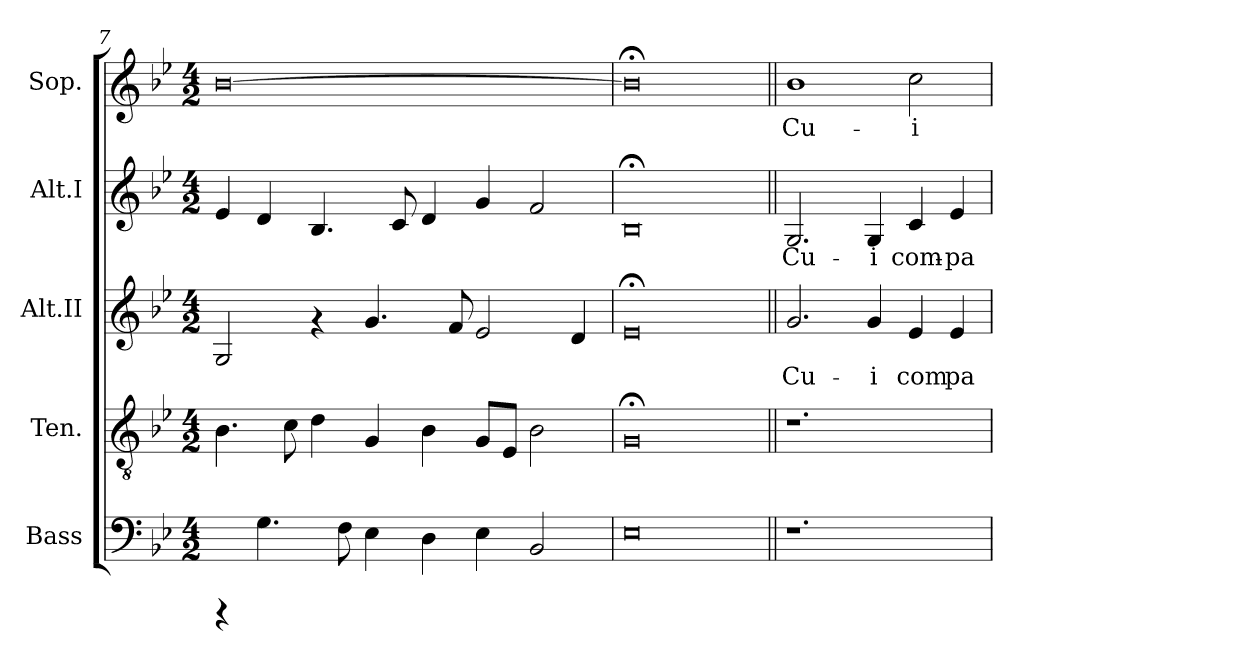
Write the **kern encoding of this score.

**kern	**text	**kern	**text	**kern	**text	**kern	**text	**kern	**text
*part5	*part5	*part4	*part4	*part3	*part3	*part2	*part2	*part1	*part1
*staff5	*staff5	*staff4	*staff4	*staff3	*staff3	*staff2	*staff2	*staff1	*staff1
*I"Bass	*	*I"Ten.	*	*I"Alt.II	*	*I"Alt.I	*	*I"Sop.	*
*I'B	*	*I'T	*	*I'AII	*	*I'AI	*	*I'S	*
*clefF4	*	*clefGv2	*	*clefG2	*	*clefG2	*	*clefG2	*
*k[b-e-]	*	*k[b-e-]	*	*k[b-e-]	*	*k[b-e-]	*	*k[b-e-]	*
*B-:	*	*B-:	*	*B-:	*	*B-:	*	*B-:	*
*M4/2	*	*M4/2	*	*M4/2	*	*M4/2	*	*M4/2	*
=7	=7	=7	=7	=7	=7	=7	=7	=7	=7
!	!	!	!LO:LY:b:cj	!	!LO:LY:b:cj	!	!LO:LY:b:cj	!	!LO:LY:b:cj
4rCCC	.	4.B-\	.	2G/	.	4e-/	.	[>0b-	.
!	!LO:LY:b:cj	!	!	!	!	!	!LO:LY:b:cj	!	!
4.G\	.	.	.	.	.	4d/	.	.	.
!	!	!	!LO:LY:b:cj	!	!	!	!	!	!
.	.	8c\	.	.	.	.	.	.	.
!	!	!	!LO:LY:b:cj	!	!	!	!LO:LY:b:cj	!	!
.	.	4d\	.	4rf	.	4.B-/	.	.	.
!	!LO:LY:b:cj	!	!	!	!	!	!	!	!
8F\	.	.	.	.	.	.	.	.	.
!	!LO:LY:b:cj	!	!LO:LY:b:cj	!	!LO:LY:b:cj	!	!	!	!
4E-\	.	4G/	.	4.g/	.	.	.	.	.
!	!	!	!	!	!	!	!LO:LY:b:cj	!	!
.	.	.	.	.	.	8c/	.	.	.
!	!LO:LY:b:cj	!	!LO:LY:b:cj	!	!	!	!LO:LY:b:cj	!	!
4D\	.	4B-\	.	.	.	4d/	.	.	.
!	!	!	!	!	!LO:LY:b:cj	!	!	!	!
.	.	.	.	8f/	.	.	.	.	.
!	!LO:LY:b:cj	!	!LO:LY:b:cj	!	!LO:LY:b:cj	!	!LO:LY:b:cj	!	!
4E-\	.	8G/L	.	2e-/	.	4g/	.	.	.
!	!	!	!LO:LY:b:cj	!	!	!	!	!	!
.	.	8E-/J	.	.	.	.	.	.	.
!	!LO:LY:b:cj	!	!LO:LY:b:cj	!	!	!	!LO:LY:b:cj	!	!
2BB-/	.	2B-\	.	.	.	2f/	.	.	.
!	!	!	!	!	!LO:LY:b:cj	!	!	!	!
.	.	.	.	4d/	.	.	.	.	.
=8	=8	=8	=8	=8	=8	=8	=8	=8	=8
!	!LO:LY:b:cj	!	!LO:LY:b:cj	!	!LO:LY:b:cj	!	!LO:LY:b:cj	!	!LO:LY:b:cj
0E-	.	0G;<	.	0e-;<	.	0B-;<	.	0b-;<]	.
=9||	=9||	=9||	=9||	=9||	=9||	=9||	=9||	=9||	=9||
!	!	!	!	!	!LO:LY:b:cj	!	!LO:LY:b:cj	!	!LO:LY:b:cj
1.r	.	1.r	.	2.g/	Cu-	2.G/	Cu-	1b-	Cu-
!	!	!	!	!	!LO:LY:b:cj	!	!LO:LY:b:cj	!	!
.	.	.	.	4g/	-i	4G/	-i	.	.
!	!	!	!	!	!LO:LY:b:cj	!	!LO:LY:b:cj	!	!LO:LY:b:cj
.	.	.	.	4e-/	com	4c/	com-	2cc\	-i
!	!	!	!	!	!LO:LY:b:cj	!	!LO:LY:b:cj	!	!
.	.	.	.	4e-/	pa-	4e-/	-pa-	.	.
=	=	=	=	=	=	=	=	=	=
*-	*-	*-	*-	*-	*-	*-	*-	*-	*-
